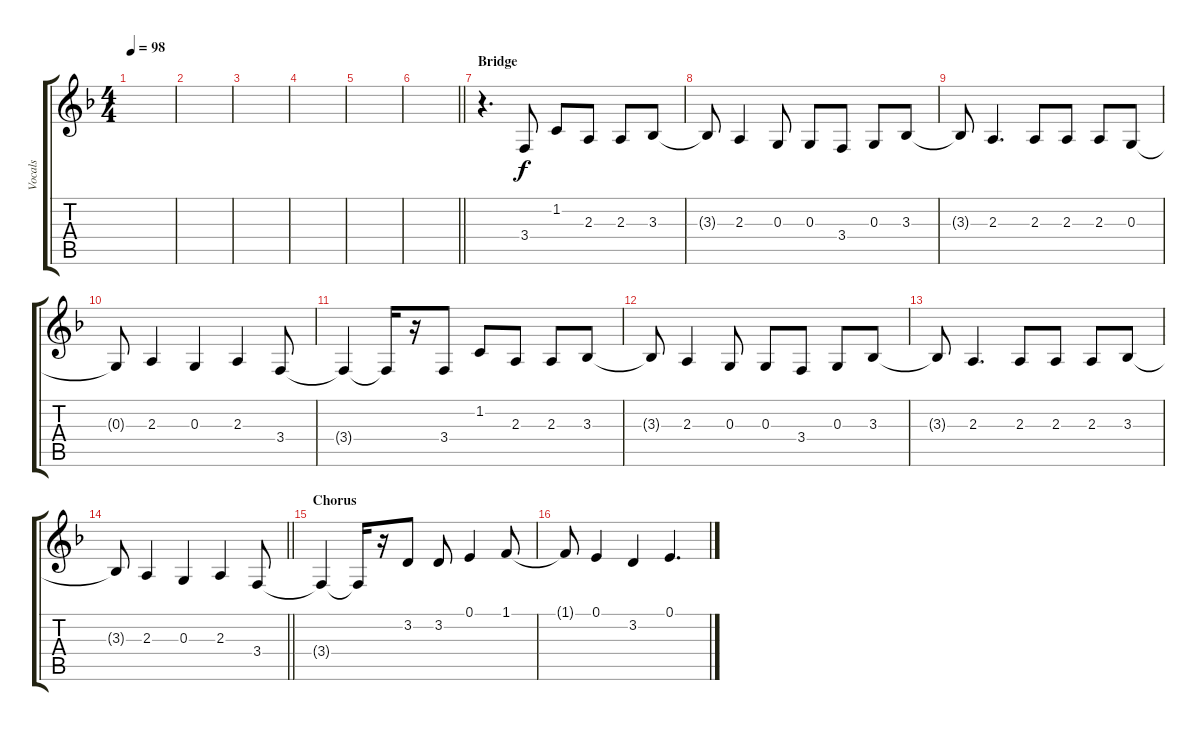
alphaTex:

\track ("Vocals" "Vocals") {instrument flute}
\staff {score tabs}
\tuning (E4 B3 G3 D3 A2 D2) {hide}
\ts (4 4)
\tempo 98
\clef g2
\ks f
|
|
|
|
|
\barLineRight lightlight
|
\section ("" "Bridge")
r.4{d} 3.4.8{dy f} 1.2.8 2.3.8 2.3.8 3.3.8 |
3.3{t}.8 2.3.4 0.3.8 0.3.8 3.4.8 0.3.8 3.3.8 |
3.3{t}.8 2.3.4{d} 2.3.8 2.3.8 2.3.8 0.3.8 |
0.3{t}.8 2.3.4 0.3.4 2.3.4 3.4.8 |
3.4{t}.4 3.4{t}.16 r.16 3.4.8 1.2.8 2.3.8 2.3.8 3.3.8 |
3.3{t}.8 2.3.4 0.3.8 0.3.8 3.4.8 0.3.8 3.3.8 |
3.3{t}.8 2.3.4{d} 2.3.8 2.3.8 2.3.8 3.3.8 |
\barLineRight lightlight
3.3{t}.8 2.3.4 0.3.4 2.3.4 3.4.8 |
\section ("" "Chorus")
3.4{t}.4 3.4{t}.16 r.16 3.2.8 3.2.8 0.1.4 1.1.8 |
1.1{t}.8 0.1.4 3.2.4 0.1.4{d}
